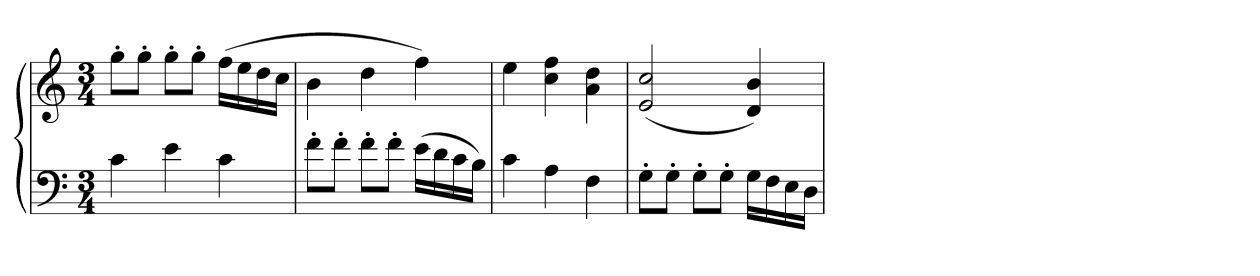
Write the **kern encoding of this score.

**kern	**kern
*part1	*part1
*staff2	*staff1
*clefF4	*clefG2
*k[]	*k[]
*M3/4	*M3/4
=	=
4c	8gg'L
.	8gg'J
4e	8gg'L
.	8gg'J
4c	(16ffLL
.	16ee
.	16dd
.	16ccJJ
=52	=52
8f'L	4b
8f'J	.
8f'L	4dd
8f'J	.
(16eLL	4ff)
16d	.
16c	.
16BJJ)	.
=53	=53
4c	4ee
4A	4cc 4ff
4F	4a 4dd
=54	=54
8G'L	(2e 2cc
8G'J	.
8G'L	.
8G'J	.
16GLL	4d 4b)
16F	.
16E	.
16DJJ	.
=	=
*-	*-
